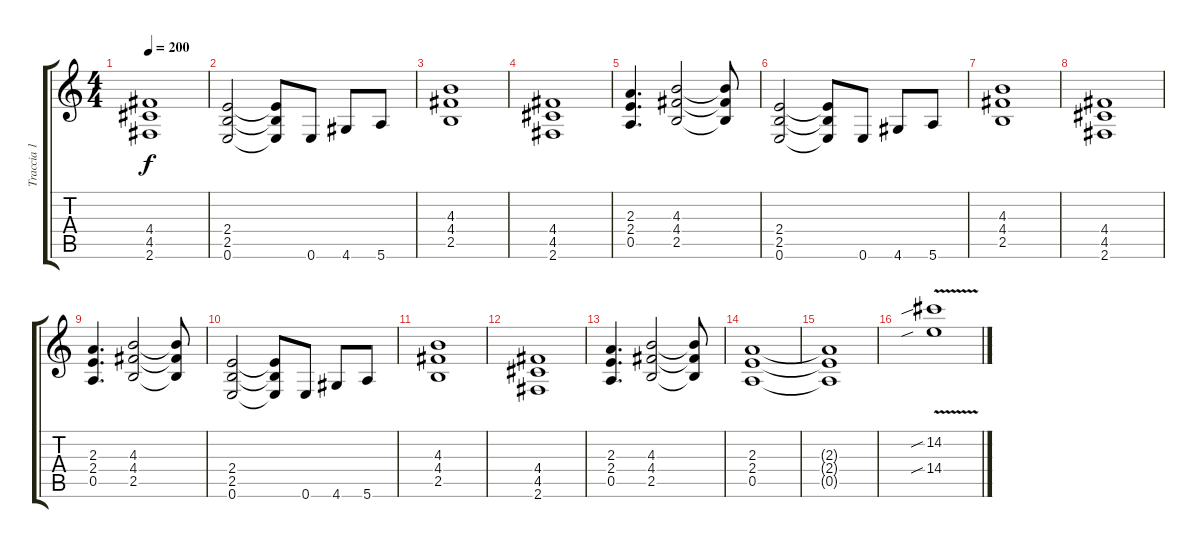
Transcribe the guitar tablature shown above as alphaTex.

\track ("Traccia 1" "Traccia 1") {instrument overdrivenguitar}
\staff {score tabs}
\tuning (E4 B3 G3 D3 A2 E2) {hide}
\ts (4 4)
\tempo 200
\clef g2
\ks c
(4.4{t} 4.5{t} 2.6{t}).1{dy f} |
(2.4 2.5 0.6).2 (2.4{t} 2.5{t} 0.6{t}).8 0.6.8 4.6.8 5.6.8 |
(4.3 4.4 2.5).1 |
(4.4 4.5 2.6).1 |
(2.3 2.4 0.5).4{d} (4.3 4.4 2.5).2 (4.3{t} 4.4{t} 2.5{t}).8 |
(2.4 2.5 0.6).2 (2.4{t} 2.5{t} 0.6{t}).8 0.6.8 4.6.8 5.6.8 |
(4.3 4.4 2.5).1 |
(4.4 4.5 2.6).1 |
(2.3 2.4 0.5).4{d} (4.3 4.4 2.5).2 (4.3{t} 4.4{t} 2.5{t}).8 |
(2.4 2.5 0.6).2 (2.4{t} 2.5{t} 0.6{t}).8 0.6.8 4.6.8 5.6.8 |
(4.3 4.4 2.5).1 |
(4.4 4.5 2.6).1 |
(2.3 2.4 0.5).4{d} (4.3 4.4 2.5).2 (4.3{t} 4.4{t} 2.5{t}).8 |
(2.3 2.4 0.5).1 |
(2.3{t} 2.4{t} 0.5{t}).1 |
(14.2{v sib} 14.4{v sib}).1
